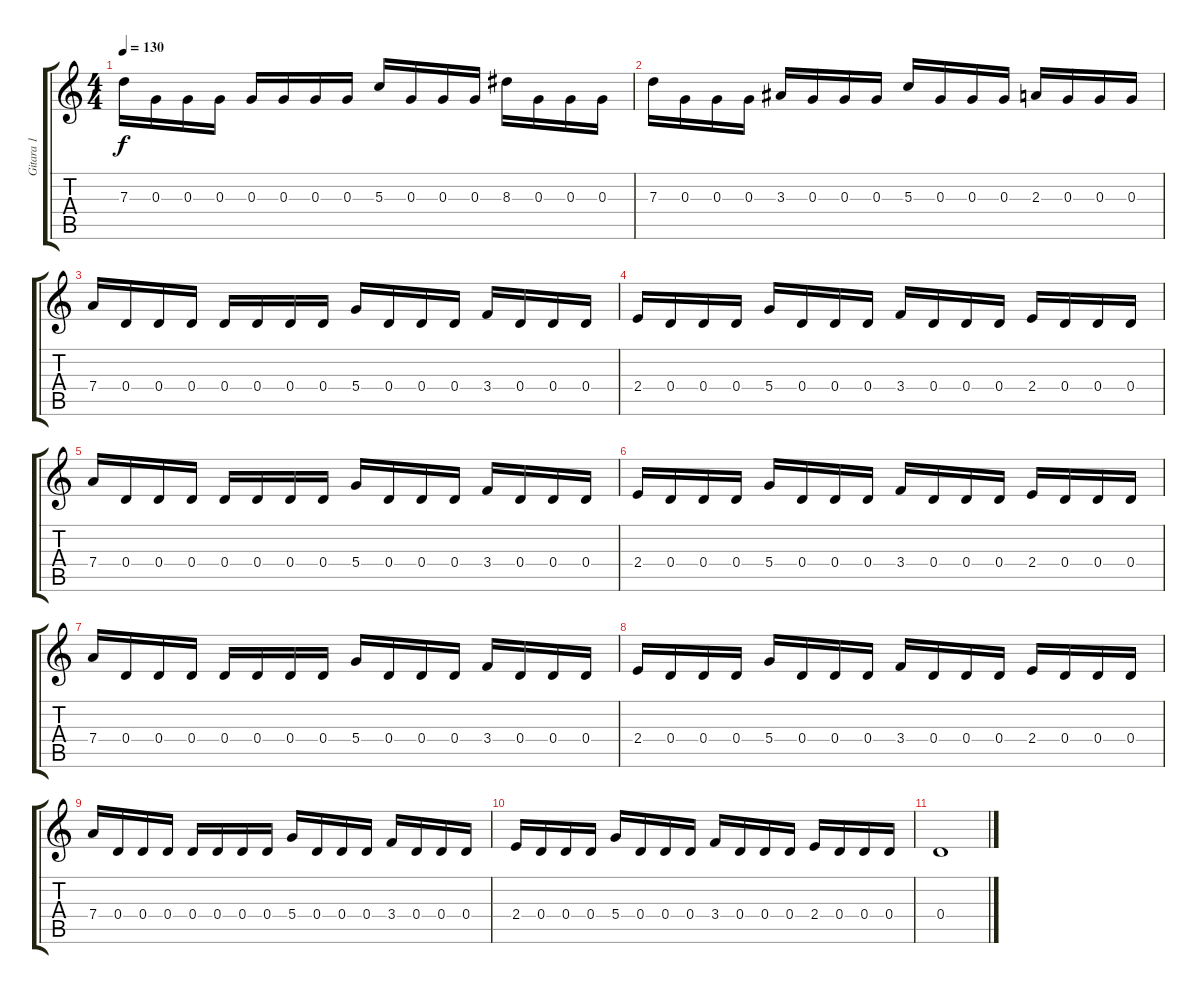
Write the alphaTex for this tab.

\track ("Gitara 1" "Gitara 1") {instrument overdrivenguitar}
\staff {score tabs}
\tuning (E4 B3 G3 D3 A2 E2) {hide}
\ts (4 4)
\tempo 130
\clef g2
\ks c
7.3.16{dy f} 0.3.16 0.3.16 0.3.16 0.3.16 0.3.16 0.3.16 0.3.16 5.3.16 0.3.16 0.3.16 0.3.16 8.3.16 0.3.16 0.3.16 0.3.16 |
7.3.16 0.3.16 0.3.16 0.3.16 3.3.16 0.3.16 0.3.16 0.3.16 5.3.16 0.3.16 0.3.16 0.3.16 2.3.16 0.3.16 0.3.16 0.3.16 |
7.4.16 0.4.16 0.4.16 0.4.16 0.4.16 0.4.16 0.4.16 0.4.16 5.4.16 0.4.16 0.4.16 0.4.16 3.4.16 0.4.16 0.4.16 0.4.16 |
2.4.16 0.4.16 0.4.16 0.4.16 5.4.16 0.4.16 0.4.16 0.4.16 3.4.16 0.4.16 0.4.16 0.4.16 2.4.16 0.4.16 0.4.16 0.4.16 |
7.4.16 0.4.16 0.4.16 0.4.16 0.4.16 0.4.16 0.4.16 0.4.16 5.4.16 0.4.16 0.4.16 0.4.16 3.4.16 0.4.16 0.4.16 0.4.16 |
2.4.16 0.4.16 0.4.16 0.4.16 5.4.16 0.4.16 0.4.16 0.4.16 3.4.16 0.4.16 0.4.16 0.4.16 2.4.16 0.4.16 0.4.16 0.4.16 |
7.4.16 0.4.16 0.4.16 0.4.16 0.4.16 0.4.16 0.4.16 0.4.16 5.4.16 0.4.16 0.4.16 0.4.16 3.4.16 0.4.16 0.4.16 0.4.16 |
2.4.16 0.4.16 0.4.16 0.4.16 5.4.16 0.4.16 0.4.16 0.4.16 3.4.16 0.4.16 0.4.16 0.4.16 2.4.16 0.4.16 0.4.16 0.4.16 |
7.4.16 0.4.16 0.4.16 0.4.16 0.4.16 0.4.16 0.4.16 0.4.16 5.4.16 0.4.16 0.4.16 0.4.16 3.4.16 0.4.16 0.4.16 0.4.16 |
2.4.16 0.4.16 0.4.16 0.4.16 5.4.16 0.4.16 0.4.16 0.4.16 3.4.16 0.4.16 0.4.16 0.4.16 2.4.16 0.4.16 0.4.16 0.4.16 |
0.4.1{volume 0}
